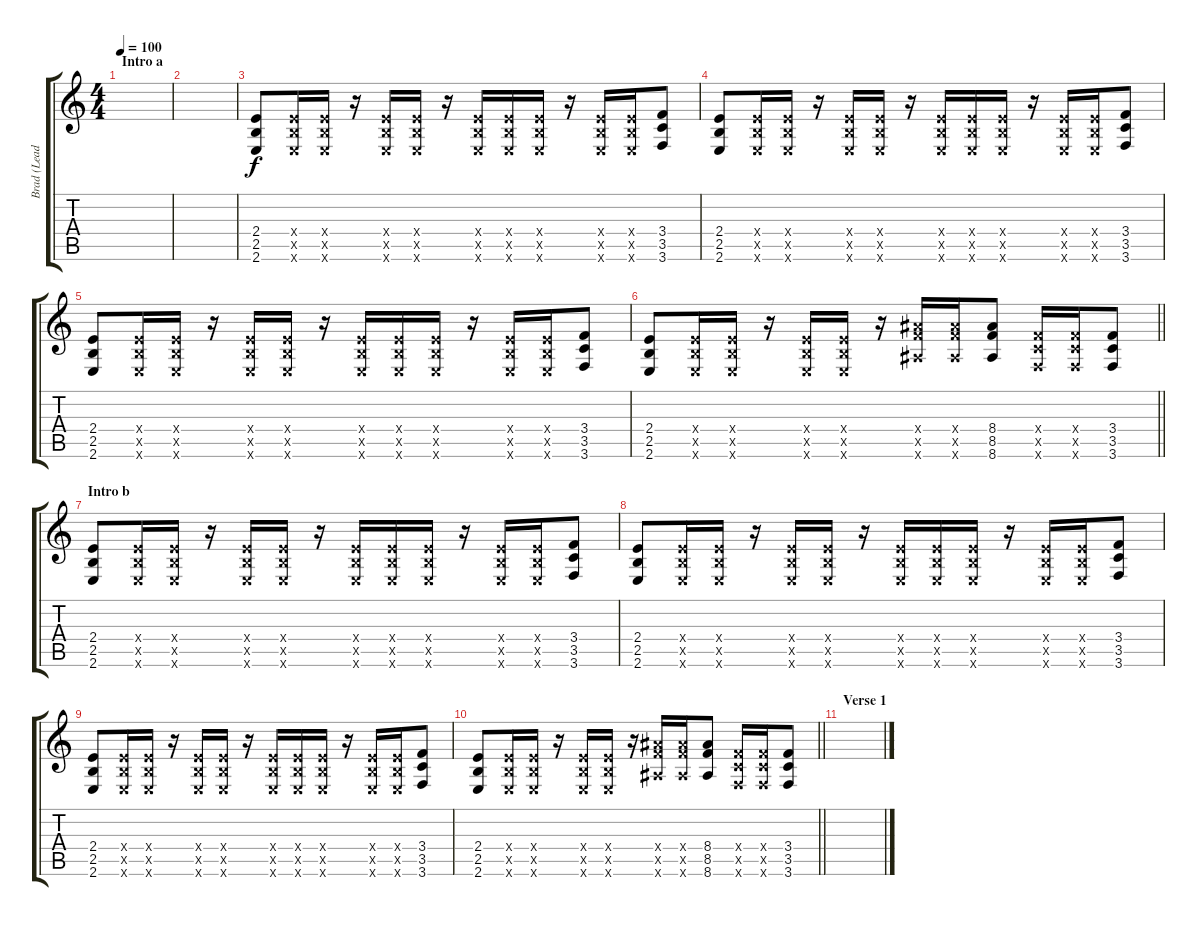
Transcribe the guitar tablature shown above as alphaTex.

\track ("Brad (Lead Guitar)" "Brad (Lead") {instrument overdrivenguitar}
\staff {score tabs}
\tuning (E4 B3 G3 D3 A2 D2) {hide}
\ts (4 4)
\section ("" "Intro a")
\tempo 100
\clef g2
\ks c
|
|
(2.4 2.5 2.6).8{volume 8} (2.4{x} 2.5{x} 2.6{x}).16 (2.4{x} 2.5{x} 2.6{x}).16 r.16 (2.4{x} 2.5{x} 2.6{x}).16 (2.4{x} 2.5{x} 2.6{x}).16 r.16 (2.4{x} 2.5{x} 2.6{x}).16 (2.4{x} 2.5{x} 2.6{x}).16 (2.4{x} 2.5{x} 2.6{x}).16 r.16 (2.4{x} 2.5{x} 2.6{x}).16 (2.4{x} 2.5{x} 2.6{x}).16 (3.4 3.5 3.6).8 |
(2.4 2.5 2.6).8 (2.4{x} 2.5{x} 2.6{x}).16 (2.4{x} 2.5{x} 2.6{x}).16 r.16 (2.4{x} 2.5{x} 2.6{x}).16 (2.4{x} 2.5{x} 2.6{x}).16 r.16 (2.4{x} 2.5{x} 2.6{x}).16 (2.4{x} 2.5{x} 2.6{x}).16 (2.4{x} 2.5{x} 2.6{x}).16 r.16 (2.4{x} 2.5{x} 2.6{x}).16 (2.4{x} 2.5{x} 2.6{x}).16 (3.4 3.5 3.6).8 |
(2.4 2.5 2.6).8 (2.4{x} 2.5{x} 2.6{x}).16 (2.4{x} 2.5{x} 2.6{x}).16 r.16 (2.4{x} 2.5{x} 2.6{x}).16 (2.4{x} 2.5{x} 2.6{x}).16 r.16 (2.4{x} 2.5{x} 2.6{x}).16 (2.4{x} 2.5{x} 2.6{x}).16 (2.4{x} 2.5{x} 2.6{x}).16 r.16 (2.4{x} 2.5{x} 2.6{x}).16 (2.4{x} 2.5{x} 2.6{x}).16 (3.4 3.5 3.6).8 |
\barLineRight lightlight
(2.4 2.5 2.6).8 (2.4{x} 2.5{x} 2.6{x}).16 (2.4{x} 2.5{x} 2.6{x}).16 r.16 (2.4{x} 2.5{x} 2.6{x}).16 (2.4{x} 2.5{x} 2.6{x}).16 r.16 (8.4{x} 8.5{x} 8.6{x}).16 (8.4{x} 8.5{x} 8.6{x}).16 (8.4 8.5 8.6).8 (3.4{x} 3.5{x} 3.6{x}).16 (3.4{x} 3.5{x} 3.6{x}).16 (3.4 3.5 3.6).8 |
\section ("" "Intro b")
(2.4 2.5 2.6).8{volume 12} (2.4{x} 2.5{x} 2.6{x}).16 (2.4{x} 2.5{x} 2.6{x}).16 r.16 (2.4{x} 2.5{x} 2.6{x}).16 (2.4{x} 2.5{x} 2.6{x}).16 r.16 (2.4{x} 2.5{x} 2.6{x}).16 (2.4{x} 2.5{x} 2.6{x}).16 (2.4{x} 2.5{x} 2.6{x}).16 r.16 (2.4{x} 2.5{x} 2.6{x}).16 (2.4{x} 2.5{x} 2.6{x}).16 (3.4 3.5 3.6).8 |
(2.4 2.5 2.6).8 (2.4{x} 2.5{x} 2.6{x}).16 (2.4{x} 2.5{x} 2.6{x}).16 r.16 (2.4{x} 2.5{x} 2.6{x}).16 (2.4{x} 2.5{x} 2.6{x}).16 r.16 (2.4{x} 2.5{x} 2.6{x}).16 (2.4{x} 2.5{x} 2.6{x}).16 (2.4{x} 2.5{x} 2.6{x}).16 r.16 (2.4{x} 2.5{x} 2.6{x}).16 (2.4{x} 2.5{x} 2.6{x}).16 (3.4 3.5 3.6).8 |
(2.4 2.5 2.6).8 (2.4{x} 2.5{x} 2.6{x}).16 (2.4{x} 2.5{x} 2.6{x}).16 r.16 (2.4{x} 2.5{x} 2.6{x}).16 (2.4{x} 2.5{x} 2.6{x}).16 r.16 (2.4{x} 2.5{x} 2.6{x}).16 (2.4{x} 2.5{x} 2.6{x}).16 (2.4{x} 2.5{x} 2.6{x}).16 r.16 (2.4{x} 2.5{x} 2.6{x}).16 (2.4{x} 2.5{x} 2.6{x}).16 (3.4 3.5 3.6).8 |
\barLineRight lightlight
(2.4 2.5 2.6).8 (2.4{x} 2.5{x} 2.6{x}).16 (2.4{x} 2.5{x} 2.6{x}).16 r.16 (2.4{x} 2.5{x} 2.6{x}).16 (2.4{x} 2.5{x} 2.6{x}).16 r.16 (8.4{x} 8.5{x} 8.6{x}).16 (8.4{x} 8.5{x} 8.6{x}).16 (8.4 8.5 8.6).8 (3.4{x} 3.5{x} 3.6{x}).16 (3.4{x} 3.5{x} 3.6{x}).16 (3.4 3.5 3.6).8 |
\section ("" "Verse 1")
